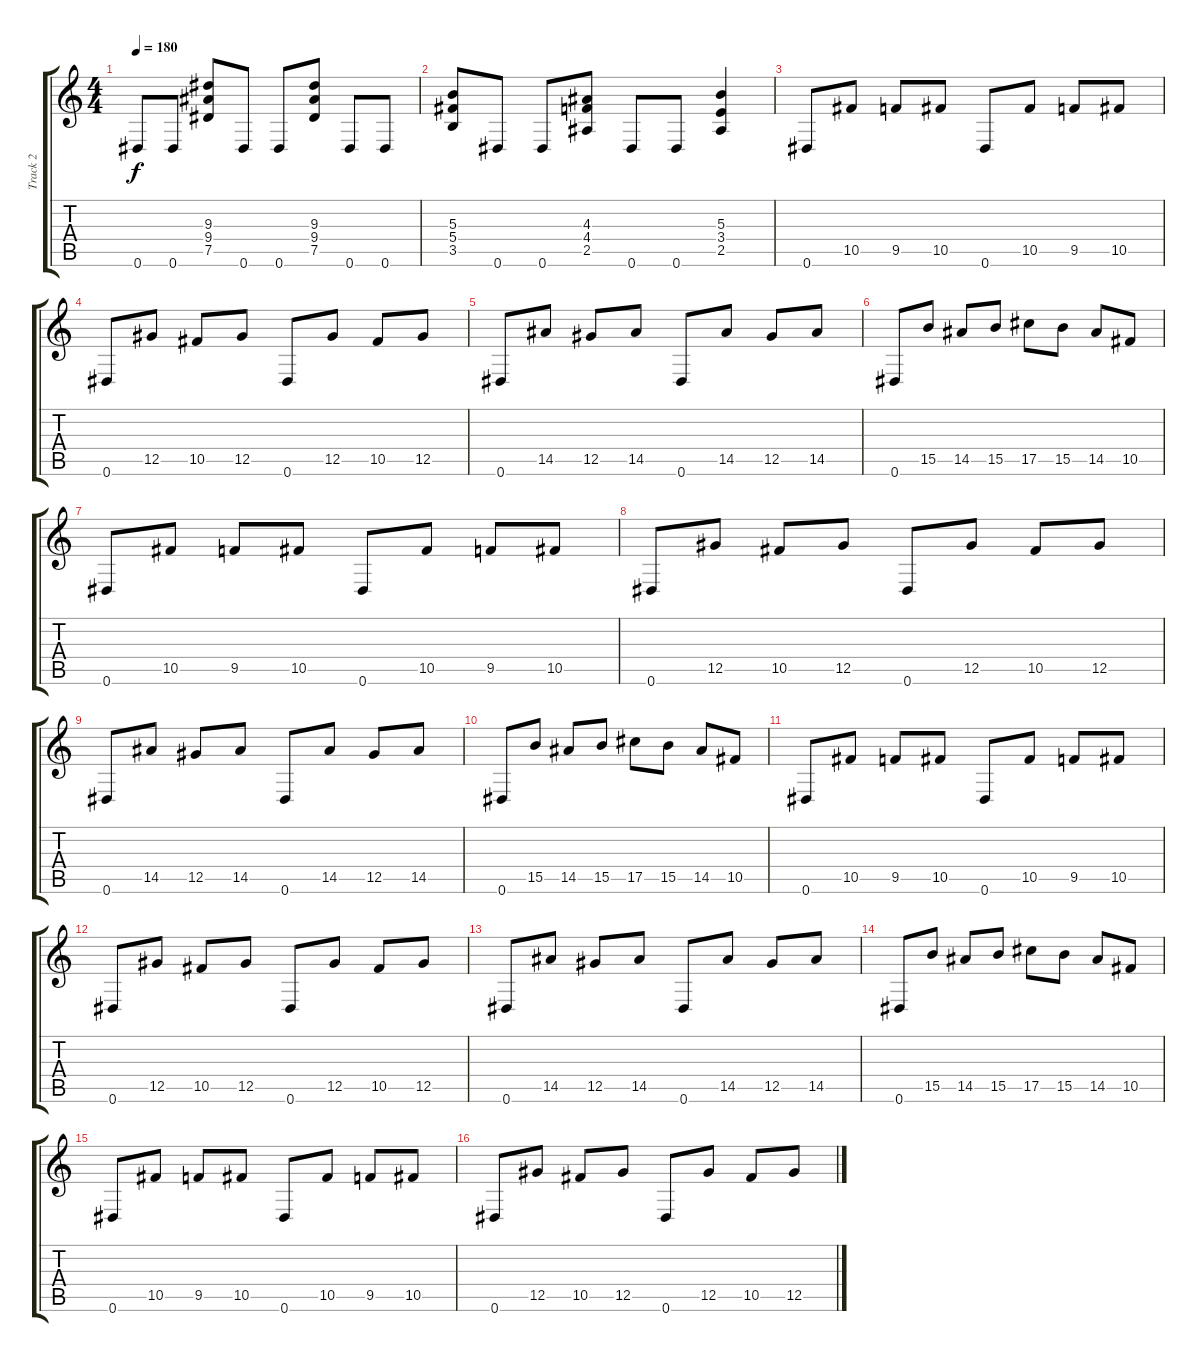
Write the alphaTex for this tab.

\track ("Track 2" "Track 2") {instrument overdrivenguitar}
\staff {score tabs}
\tuning (Eb4 Bb3 Gb3 Db3 Ab2 Eb2) {hide}
\ts (4 4)
\tempo 180
\clef g2
\ks c
0.6.8{dy f} 0.6.8 (9.3 9.4 7.5).8 0.6.8 0.6.8 (9.3 9.4 7.5).8 0.6.8 0.6.8 |
(5.3 5.4 3.5).8 0.6.8 0.6.8 (4.3 4.4 2.5).8 0.6.8 0.6.8 (5.3 3.4 2.5).4 |
0.6.8 10.5.8 9.5.8 10.5.8 0.6.8 10.5.8 9.5.8 10.5.8 |
0.6.8 12.5.8 10.5.8 12.5.8 0.6.8 12.5.8 10.5.8 12.5.8 |
0.6.8 14.5.8 12.5.8 14.5.8 0.6.8 14.5.8 12.5.8 14.5.8 |
0.6.8 15.5.8 14.5.8 15.5.8 17.5.8 15.5.8 14.5.8 10.5.8 |
0.6.8 10.5.8 9.5.8 10.5.8 0.6.8 10.5.8 9.5.8 10.5.8 |
0.6.8 12.5.8 10.5.8 12.5.8 0.6.8 12.5.8 10.5.8 12.5.8 |
0.6.8 14.5.8 12.5.8 14.5.8 0.6.8 14.5.8 12.5.8 14.5.8 |
0.6.8 15.5.8 14.5.8 15.5.8 17.5.8 15.5.8 14.5.8 10.5.8 |
0.6.8 10.5.8 9.5.8 10.5.8 0.6.8 10.5.8 9.5.8 10.5.8 |
0.6.8 12.5.8 10.5.8 12.5.8 0.6.8 12.5.8 10.5.8 12.5.8 |
0.6.8 14.5.8 12.5.8 14.5.8 0.6.8 14.5.8 12.5.8 14.5.8 |
0.6.8 15.5.8 14.5.8 15.5.8 17.5.8 15.5.8 14.5.8 10.5.8 |
0.6.8 10.5.8 9.5.8 10.5.8 0.6.8 10.5.8 9.5.8 10.5.8 |
0.6.8 12.5.8 10.5.8 12.5.8 0.6.8 12.5.8 10.5.8 12.5.8
